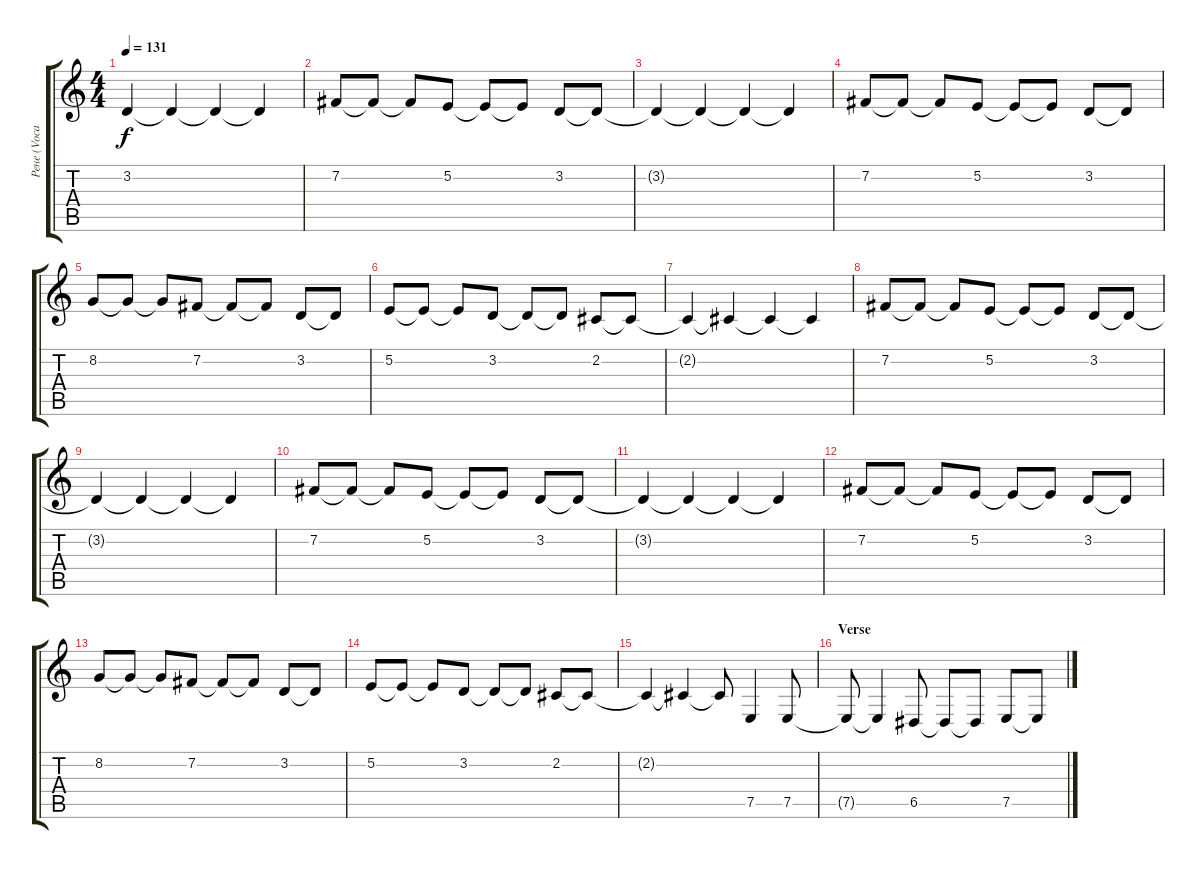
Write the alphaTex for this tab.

\track ("Рене (Vocal)" "Рене (Voca") {instrument lead6voice}
\staff {score tabs}
\tuning (E4 B3 G3 D3 A2 E2) {hide}
\ts (4 4)
\tempo 131
\clef g2
\ks c
3.2{t}.4{dy f} 3.2{t}.4 3.2{t}.4 3.2{t}.4 |
7.2.8 7.2{t}.8 7.2{t}.8 5.2.8 5.2{t}.8 5.2{t}.8 3.2.8 3.2{t}.8 |
3.2{t}.4 3.2{t}.4 3.2{t}.4 3.2{t}.4 |
7.2.8 7.2{t}.8 7.2{t}.8 5.2.8 5.2{t}.8 5.2{t}.8 3.2.8 3.2{t}.8 |
8.2.8 8.2{t}.8 8.2{t}.8 7.2.8 7.2{t}.8 7.2{t}.8 3.2.8 3.2{t}.8 |
5.2.8 5.2{t}.8 5.2{t}.8 3.2.8 3.2{t}.8 3.2{t}.8 2.2.8 2.2{t}.8 |
2.2{t}.4 2.2{t}.4 2.2{t}.4 2.2{t}.4 |
7.2.8 7.2{t}.8 7.2{t}.8 5.2.8 5.2{t}.8 5.2{t}.8 3.2.8 3.2{t}.8 |
3.2{t}.4 3.2{t}.4 3.2{t}.4 3.2{t}.4 |
7.2.8 7.2{t}.8 7.2{t}.8 5.2.8 5.2{t}.8 5.2{t}.8 3.2.8 3.2{t}.8 |
3.2{t}.4 3.2{t}.4 3.2{t}.4 3.2{t}.4 |
7.2.8 7.2{t}.8 7.2{t}.8 5.2.8 5.2{t}.8 5.2{t}.8 3.2.8 3.2{t}.8 |
8.2.8 8.2{t}.8 8.2{t}.8 7.2.8 7.2{t}.8 7.2{t}.8 3.2.8 3.2{t}.8 |
5.2.8 5.2{t}.8 5.2{t}.8 3.2.8 3.2{t}.8 3.2{t}.8 2.2.8 2.2{t}.8 |
2.2{t}.4 2.2{t}.4 2.2{t}.8 7.5.4 7.5.8 |
\section ("" "Verse")
7.5{t}.8 7.5{t}.4 6.5.8 6.5{t}.8 6.5{t}.8 7.5.8 7.5{t}.8
